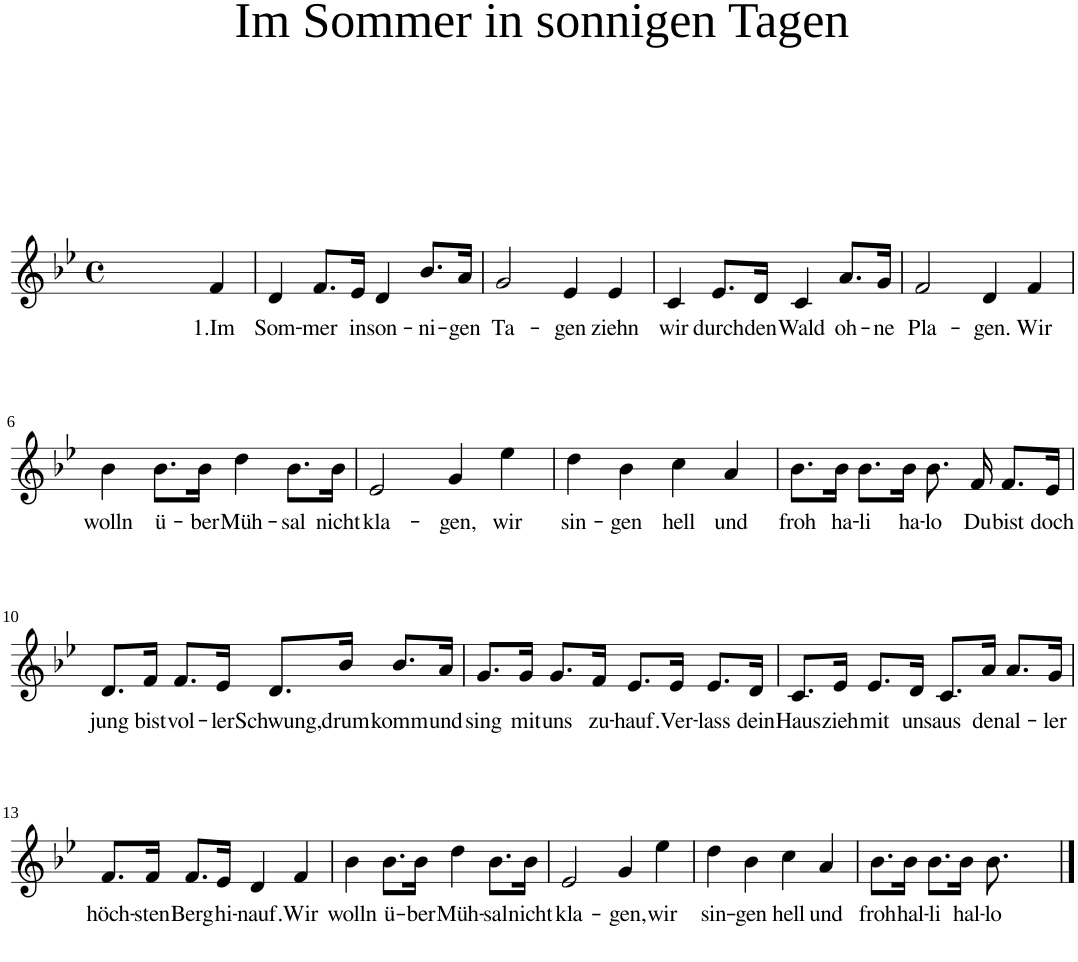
**kern	**text
*part1	*part1
*staff1	*staff1
*I"[Synth Brass 1 (G3-B7, G3-E6)]	*
*clefG2	*
*k[b-e-]	*
*B-:	*
*M4/4	*
*met(c)	*
=1	=1
2.ryy	.
!	!LO:LY:b
4f/	1.Im
=2	=2
!	!LO:LY:b
4d/	Som-
!	!LO:LY:b
8.f/L	-mer
!	!LO:LY:b
16e-/Jk	in
!	!LO:LY:b
4d/	son-
!	!LO:LY:b
8.b-/L	-ni-
!	!LO:LY:b
16a/Jk	-gen
=3	=3
!	!LO:LY:b
2g/	Ta-
!	!LO:LY:b
4e-/	-gen
!	!LO:LY:b
4e-/	ziehn
=4	=4
!	!LO:LY:b
4c/	wir
!	!LO:LY:b
8.e-/L	durch
!	!LO:LY:b
16d/Jk	den
!	!LO:LY:b
4c/	Wald
!	!LO:LY:b
8.a/L	oh-
!	!LO:LY:b
16g/Jk	-ne
=5	=5
!	!LO:LY:b
2f/	Pla-
!	!LO:LY:b
4d/	-gen.
!	!LO:LY:b
4f/	Wir
!!LO:LB:g=z
=6	=6
!	!LO:LY:b
4b-\	wolln
!	!LO:LY:b
8.b-\L	ü-
!	!LO:LY:b
16b-\Jk	-ber
!	!LO:LY:b
4dd\	Müh-
!	!LO:LY:b
8.b-\L	-sal
!	!LO:LY:b
16b-\Jk	nicht
=7	=7
!	!LO:LY:b
2e-/	kla-
!	!LO:LY:b
4g/	-gen,
!	!LO:LY:b
4ee-\	wir
=8	=8
!	!LO:LY:b
4dd\	sin-
!	!LO:LY:b
4b-\	-gen
!	!LO:LY:b
4cc\	hell
!	!LO:LY:b
4a/	und
=9	=9
!	!LO:LY:b
8.b-\L	froh
!	!LO:LY:b
16b-\Jk	ha-
!	!LO:LY:b
8.b-\L	-li
!	!LO:LY:b
16b-\Jk	ha-
!	!LO:LY:b
8.b-\	-lo
!	!LO:LY:b
16f/	Du
!	!LO:LY:b
8.f/L	bist
!	!LO:LY:b
16e-/Jk	doch
!!LO:LB:g=z
=10	=10
!	!LO:LY:b
8.d/L	jung
!	!LO:LY:b
16f/Jk	bist
!	!LO:LY:b
8.f/L	vol-
!	!LO:LY:b
16e-/Jk	-ler
!	!LO:LY:b
8.d/L	Schwung,
!	!LO:LY:b
16b-/Jk	drum
!	!LO:LY:b
8.b-/L	komm
!	!LO:LY:b
16a/Jk	und
=11	=11
!	!LO:LY:b
8.g/L	sing
!	!LO:LY:b
16g/Jk	mit
!	!LO:LY:b
8.g/L	uns
!	!LO:LY:b
16f/Jk	zu-
!	!LO:LY:b
8.e-/L	-hauf.
!	!LO:LY:b
16e-/Jk	Ver-
!	!LO:LY:b
8.e-/L	-lass
!	!LO:LY:b
16d/Jk	dein
=12	=12
!	!LO:LY:b
8.c/L	Haus
!	!LO:LY:b
16e-/Jk	zieh
!	!LO:LY:b
8.e-/L	mit
!	!LO:LY:b
16d/Jk	uns
!	!LO:LY:b
8.c/L	aus
!	!LO:LY:b
16a/Jk	den
!	!LO:LY:b
8.a/L	al-
!	!LO:LY:b
16g/Jk	-ler
!!LO:LB:g=z
=13	=13
!	!LO:LY:b
8.f/L	höch-
!	!LO:LY:b
16f/Jk	-sten
!	!LO:LY:b
8.f/L	Berg
!	!LO:LY:b
16e-/Jk	hi-
!	!LO:LY:b
4d/	-nauf.
!	!LO:LY:b
4f/	Wir
=14	=14
!	!LO:LY:b
4b-\	wolln
!	!LO:LY:b
8.b-\L	ü-
!	!LO:LY:b
16b-\Jk	-ber
!	!LO:LY:b
4dd\	Müh-
!	!LO:LY:b
8.b-\L	-sal
!	!LO:LY:b
16b-\Jk	nicht
=15	=15
!	!LO:LY:b
2e-/	kla-
!	!LO:LY:b
4g/	-gen,
!	!LO:LY:b
4ee-\	wir
=16	=16
!	!LO:LY:b
4dd\	sin-
!	!LO:LY:b
4b-\	-gen
!	!LO:LY:b
4cc\	hell
!	!LO:LY:b
4a/	und
=17	=17
!	!LO:LY:b
8.b-\L	froh
!	!LO:LY:b
16b-\Jk	hal-
!	!LO:LY:b
8.b-\L	-li
!	!LO:LY:b
16b-\Jk	hal-
!	!LO:LY:b
8.b-\	-lo
4ryy	.
16ryy	.
==	==
*-	*-
